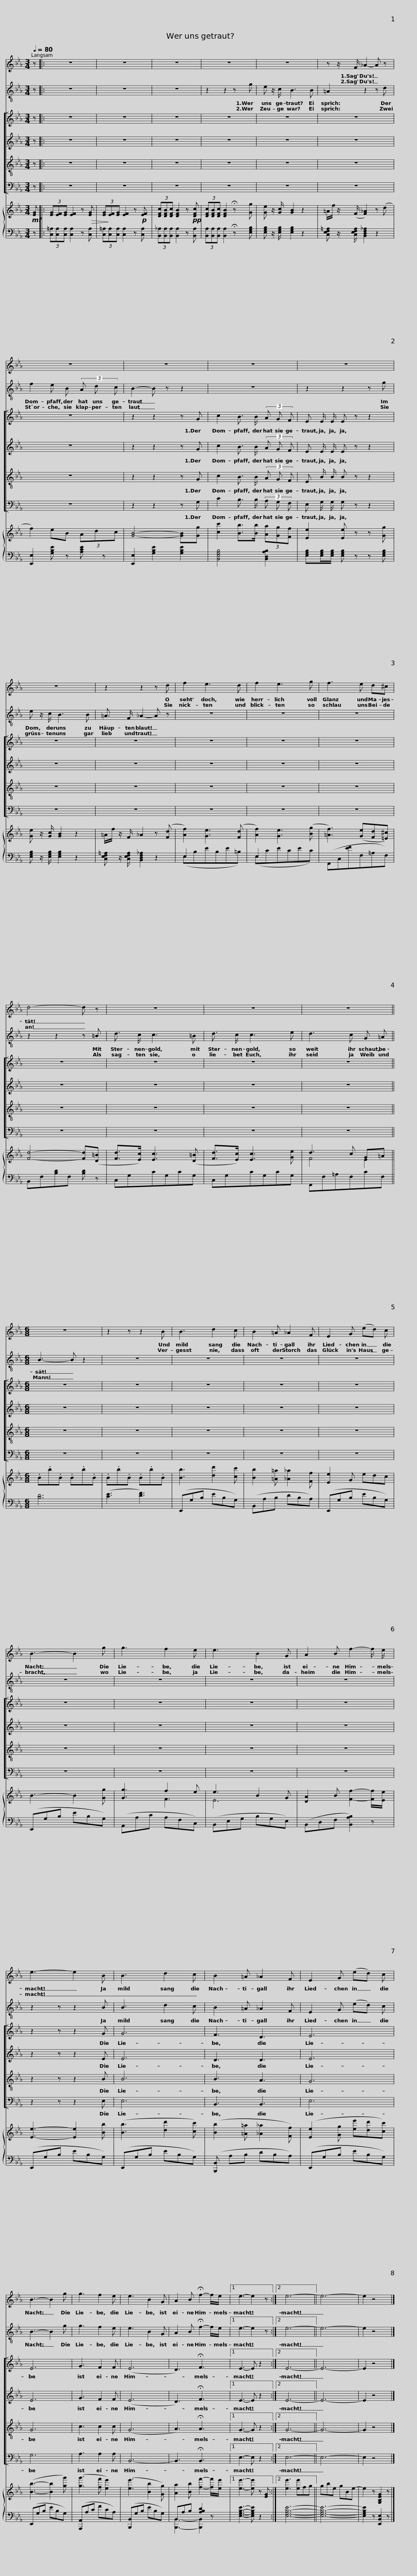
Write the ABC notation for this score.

X:1
%%score 1 2 [ 3 4 5 6 ] { ( 7 10 ) | ( 8 9 ) }
L:1/8
Q:1/4=80
M:3/4
I:linebreak $
K:Eb
V:1 treble
V:2 treble-8
V:3 treble
V:4 treble
V:5 treble-8
V:6 bass
V:7 treble
V:10 treble
V:8 bass
V:9 bass
V:1
 z |: z6 | z6 | z6 | z6 |$ %5
 z6 | z z/ F/ !courtesy!_A2- A z | z6 | z6 |$ z6 | %10
 z6 | z6 | z2 z2 z d |$ f2 e3 d | f2 e3 g | %15
 f3 e d^c | d4- d z | z6 |$ z6 | z6 || %20
[M:6/8] z6 | z2 z z2 B | B3 d2 c |$ B2 =A _A2 F | E2 G (ed) c | %25
 B3- B2 g | g3 f2 e | e3 B2 G |$ A2 B f2- f/ e/ | e3- e2 B | %30
 B3 d2 c | B2 =A _A2 F | E2 G (ed) c |$ B3- B2 g | g3 f2 e | %35
 e3 B2 G | A2 B !fermata!f2- f/e/ |1 e3- e2 z :|2$ e6- || e6- | %40
 e2 z4 |] %41
V:2
 z |: z6 | z6 | z6 | z2 z2 z g |$ %5
 e z/ c/ B3 B | =A2 z2 z d | f2 e B (3A d c | B2- B z z2 |$ z6 | %10
 z2 z2 z g | e z/ c/ B3 B | =A3/2 F/ _A2- A z |$ z6 | z6 | %15
 z6 | z2 z2 z =B | d3/2 c/ c3 =B |$ d3/2 c/ c3 e | d3 c G =A || %20
[M:6/8] B3- B z2 | z6 | z6 |$ z6 | z6 | %25
 z6 | z6 | z6 |$ z6 | z2 z z2 B | %30
 B3 d2 c | B2 =A _A2 F | E2 G (ed) c |$ B3- B2 g | g3 f2 e | %35
 e3 B2 G | A2 B !fermata!f2- f/e/ |1 e3- e2 z :|2$ e6- || e6- | %40
 e2 z4 |] %41
V:3
 z |: z6 | z6 | z6 | z6 |$ %5
 z6 | z6 | z6 | z2 z2 z G |$ c2 B3/2 B/ (3A G F | %10
 E E/ E/ E z z2 | z6 | z6 |$ z6 | z6 | %15
 z6 | z6 | z6 |$ z6 | z6 || %20
[M:6/8] z6 | z6 | z6 |$ z6 | z6 | %25
 z6 | z6 | z6 |$ z6 | z2 z z2 G | %30
 G6 | F3 D3 | E6 |$ E6 | G3 F2 F | %35
 (E6 | D3) !fermata!F3 |1 E3- E z2 :|2$ E6- || E6- | %40
 E2 z4 |] %41
V:4
 z |: z6 | z6 | z6 | z6 |$ %5
 z6 | z6 | z6 | z2 z2 z G |$ c2 B3/2 B/ (3A G F | %10
 E E/ E/ E z z2 | z6 | z6 |$ z6 | z6 | %15
 z6 | z6 | z6 |$ z6 | z6 || %20
[M:6/8] z6 | z6 | z6 |$ z6 | z6 | %25
 z6 | z6 | z6 |$ z6 | z2 z z2 E | %30
 E6 | D3 D3 | E6 |$ E6 | G3 F2 F | %35
 (E6 | D3) !fermata!F3 |1 E3- E z2 :|2$ E6- || E6- | %40
 E2 z4 |] %41
V:5
 z |: z6 | z6 | z6 | z6 |$ %5
 z6 | z6 | z6 | z2 z2 z G |$ c2 B3/2 B/ (3A G F | %10
 E B/ B/ B z z2 | z6 | z6 |$ z6 | z6 | %15
 z6 | z6 | z6 |$ z6 | z6 || %20
[M:6/8] z6 | z6 | z6 |$ z6 | z6 | %25
 z6 | z6 | z6 |$ z6 | z2 z z2 B | %30
 B6 | B3 A3 | G6 |$ G6 | c3 c2 c | %35
 (G6 | A3) !fermata!A3 |1 G3- G z2 :|2$ G6- || G6- | %40
 G2 z4 |] %41
V:6
 z |: z6 | z6 | z6 | z6 |$ %5
 z6 | z6 | z6 | z2 z2 z G, |$ C2 B,3/2 B,/ (3A, G, F, | %10
 E, G,/ G,/ G, z z2 | z6 | z6 |$ z6 | z6 | %15
 z6 | z6 | z6 |$ z6 | z6 || %20
[M:6/8] z6 | z6 | z6 |$ z6 | z6 | %25
 z6 | z6 | z6 |$ z6 | z2 z z2 E, | %30
 E,6 | B,,3 B,,3 | E,6 |$ G,6 | A,3 A,2 A, | %35
 B,,6- | B,,3 !fermata!B,,3 |1 E,3- E, z2 :|2$ E,6- || E,6- | %40
 E,2 z4 |] %41
V:7
!mf! [EG] |: (3[EG][EF][EG] [EF]2 z!>(! [EG] | (3[EG]!>)![EF][EG] [EF]2 z!p! [EF] | (3[DFc][DFB][DFc] [DFB]2 z!pp! [DFc] | (3[DFc][DFB][DFc] [DFB]2 !fermata!z [Gg] |$ %5
 [Ge] z/ [Gc]/ [GB]2 z2 | =A/f/ z/ (F/ [F_A]2) z (d | f2) eB (3Adc | [GB]4- [GB][Gg] |$ [cc']2 [Bb]>[Bb] (3[Aa][Gg][Ff] | %10
 [Ee]2 [Ee] z z [Gg] | [Ge] z/ [Gc]/ [GB]2 z2 | =A/f/ z/ F/ _A2 z ([Fd] |$ [Af]2) [Ge]3 ([Fd] | [Af]2) [Ge]3 ([Bg] | %15
 [=Af]3) ([Ge][Fd][=E^c]) | [Fd]4- [Fd]([D=B] | [Fd]>[Ec]) [Ec]3 ([D=B] |$ [Fd]>[Ec]) [Ec]3 [Ge] | d3 c G=A || %20
[M:6/8] .B.b.B .B.b.B | .B.b.B .B.b.B | [Bb]3 [dd']2 [cc'] |$ [Bb]2 [=A=a] [_A_a]2 [Ff] | [Ee]2 G edc | %25
 B3- B2 [Gg] | [Gg]3 f2 e | e3 B2 G |$ [DA]2 B [Ff]2- [Ff]/[Ee]/ | [Ee]3- [Ee]2 [Bb] | %30
 ([Bb]3 [dd']2 [cc']) | ([Bb]2 [=A=a] [_A_a]2 [Ff]) | ([Ee]2 [Gg] [ee'][dd'][cc']) |$ ([Bb]3- [Bb]2 [gg']) | ([gg']3 [ff'] [ee']2) | %35
 ([ee']3 [Bb]2 [Gg]) | [Aa]2 [Bb] [ff']2- [ff']/[ee']/ |1 [ee']3- [ee'] z [EG] :|2$ [ee']3 [ee']fg || gbe gBe- | %40
 e2 z [G,B,EG]2 z |] %41
V:8
 z |: (3[C,=A,][C,A,][C,A,] [C,A,]2 z [C,A,] | (3[C,=A,][C,A,][C,A,] [C,A,]2 z [C,A,] | (3[B,,_A,][B,,A,][B,,A,] [B,,A,]2 z [B,,A,] | (3[B,,A,][B,,A,][B,,A,] [B,,A,]2 !fermata!z [E,G,B,] |$ %5
 [E,G,B,] z/ [E,G,B,]/ [E,G,B,]2 z2 | [C,E,F,=A,] z/ [C,E,F,A,]/ [B,,D,F,_A,]2 z2 | [E,,E,]2 [G,B,E] z [A,CE] z | [E,,E,]2 [G,B,E]2 [G,B,E]2 |$ [B,,E,G,B,]4 [B,,D,A,B,]2 | %10
 [E,G,B,][E,G,B,]/[E,G,B,]/ [E,G,B,] z z [E,G,B,] | [E,G,B,] z/ [E,G,B,]/ [E,G,B,]2 z2 | [C,E,F,=A,] z/ [C,E,F,A,]/ [B,,D,F,_A,]2 z2 |$ E,2 x4 | E,2 x4 | %15
 (F,,C,[EF]F,=A,F,) | B,,F,[B,D]F, [B,D] z | C,G,CG,CG, |$ C,G,CG,CG, | F,,F,=A,F,CF, || %20
[M:6/8] [B,D]6 | ([CE]3 [DF]3) | (E,,G,B, EB,G,) |$ (B,,A,B, DB,A,) | (E,,G,B, EB,G,) | %25
 (E,,G,B, EB,G,) | (A,,A,C A,F,C,) | (B,,E,G, B,G,E,) |$ (B,,D,F, [B,,A,B,]2) z | (E,,G,B, EB,G,) | %30
 (E,,G,B, EB,G,) | ([B,,,B,,] A,B, DB,A,) | (E,,G,B, EB,G,) |$ (E,,G,B, EB,G,) | ([A,,,A,,]A,C FCA,) | %35
 ([B,,,B,,]G,B, EB,G,) | B,,A,B, [A,B,D]2 z |1 [E,G,B,E]3- [E,G,B,E] z2 :|2$ [E,G,B,E]6- || [E,G,B,E]6- | %40
 [E,G,B,E]2 z [E,,B,,E,]2 z |] %41
V:9
 x |: x6 | x6 | x6 | x6 |$ %5
 x6 | x6 | x6 | x6 |$ x6 | %10
 x6 | x6 | x6 |$ (E,B,EB,E=B,) | (E,CECEC) | %15
 x6 | x6 | x6 |$ x6 | x6 || %20
[M:6/8] x6 | x6 | x6 |$ x6 | x6 | %25
 x6 | x6 | x6 |$ x6 | x6 | %30
 x6 | x6 | x6 |$ x6 | x6 | %35
 x6 | [B,,,B,,]3- [B,,,B,,]2 x |1 x6 :|2$ x6 || x6 | %40
 x6 |] %41
V:10
 x |: x6 | x6 | x6 | x6 |$ %5
 x6 | x6 | x6 | x6 |$ x6 | %10
 x6 | x6 | x6 |$ x6 | x6 | %15
 x6 | x6 | x6 |$ x6 | F4 E2 || %20
[M:6/8] x6 | x6 | x6 |$ x6 | x6 | %25
 x6 | x3 F3 | E6 |$ x6 | x6 | %30
 x6 | x6 | x6 |$ x6 | x6 | %35
 x6 | x6 |1 x6 :|2$ x6 || x6 | %40
 x6 |] %41
